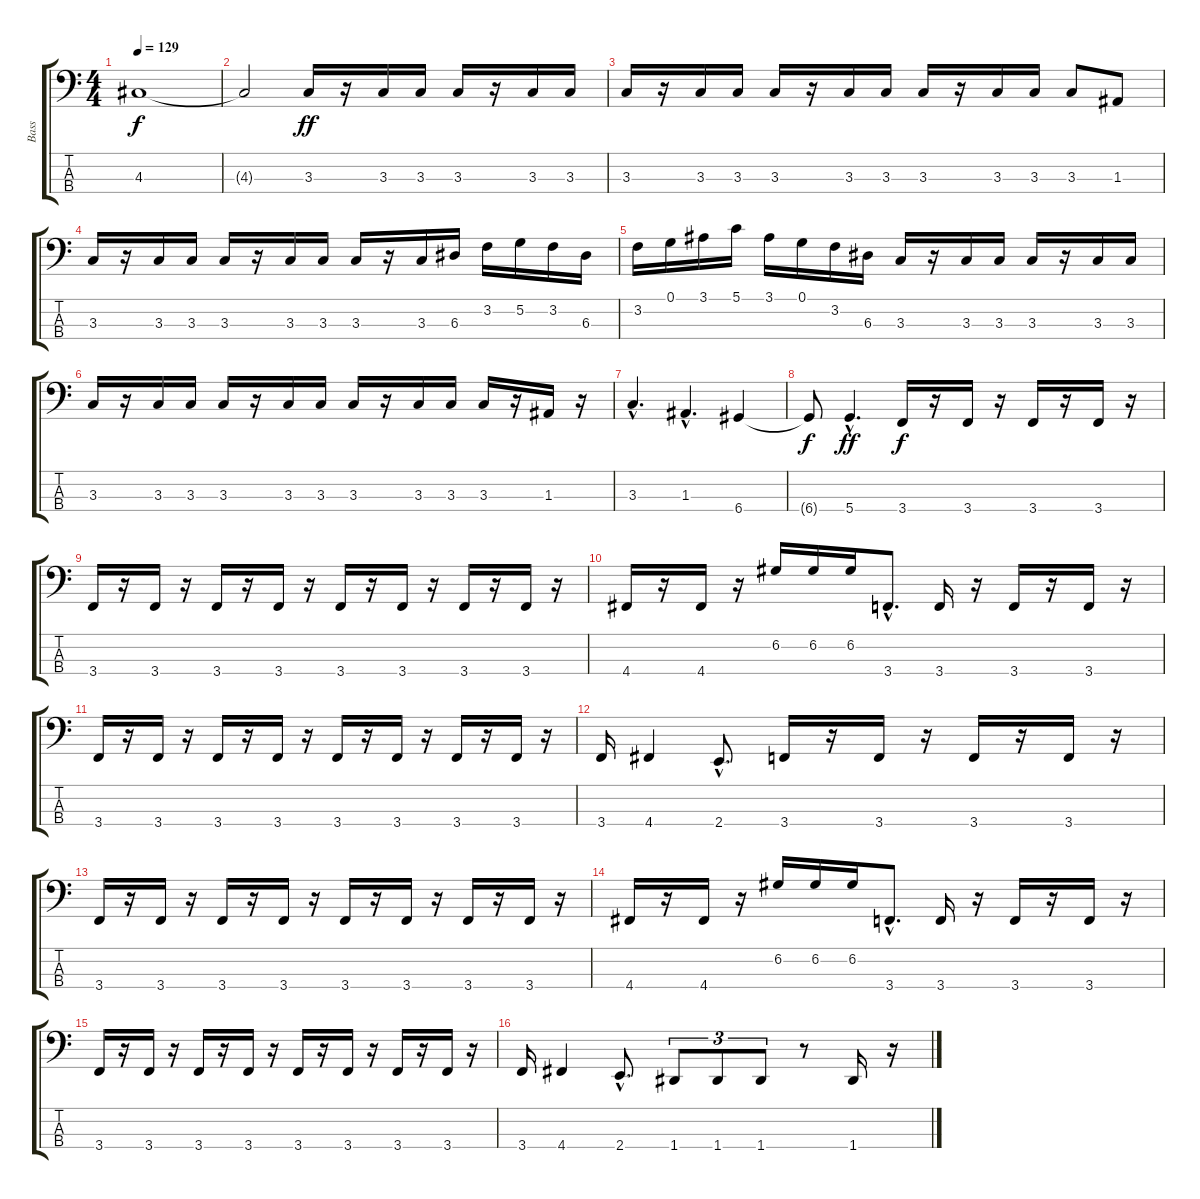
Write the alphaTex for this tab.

\track ("Bass" "Bass") {instrument electricbasspick}
\staff {score tabs}
\tuning (G2 D2 A1 D1) {hide}
\ts (4 4)
\tempo 129
\clef f4
\ks c
4.3{t}.1{dy f} |
4.3{t}.2 3.3.16{dy ff} r.16 3.3.16 3.3.16 3.3.16 r.16 3.3.16 3.3.16 |
3.3.16 r.16 3.3.16 3.3.16 3.3.16 r.16 3.3.16 3.3.16 3.3.16 r.16 3.3.16 3.3.16 3.3.8 1.3.8 |
3.3.16 r.16 3.3.16 3.3.16 3.3.16 r.16 3.3.16 3.3.16 3.3.16 r.16 3.3.16 6.3.16 3.2.16 5.2.16 3.2.16 6.3.16 |
3.2.16 0.1.16 3.1.16 5.1.16 3.1.16 0.1.16 3.2.16 6.3.16 3.3.16 r.16 3.3.16 3.3.16 3.3.16 r.16 3.3.16 3.3.16 |
3.3.16 r.16 3.3.16 3.3.16 3.3.16 r.16 3.3.16 3.3.16 3.3.16 r.16 3.3.16 3.3.16 3.3.16 r.16 1.3.16 r.16 |
3.3{hac}.4{d} 1.3{hac}.4{d} 6.4.4 |
6.4{t}.8{dy f} 5.4{hac}.4{d dy ff} 3.4.16{dy f} r.16 3.4.16 r.16 3.4.16 r.16 3.4.16 r.16 |
3.4.16 r.16 3.4.16 r.16 3.4.16 r.16 3.4.16 r.16 3.4.16 r.16 3.4.16 r.16 3.4.16 r.16 3.4.16 r.16 |
4.4.16 r.16 4.4.16 r.16 6.2.16 6.2.16 6.2.16 3.4{hac}.8{d} 3.4.16 r.16 3.4.16 r.16 3.4.16 r.16 |
3.4.16 r.16 3.4.16 r.16 3.4.16 r.16 3.4.16 r.16 3.4.16 r.16 3.4.16 r.16 3.4.16 r.16 3.4.16 r.16 |
3.4.16 4.4.4 2.4{hac}.8{d} 3.4.16 r.16 3.4.16 r.16 3.4.16 r.16 3.4.16 r.16 |
3.4.16 r.16 3.4.16 r.16 3.4.16 r.16 3.4.16 r.16 3.4.16 r.16 3.4.16 r.16 3.4.16 r.16 3.4.16 r.16 |
4.4.16 r.16 4.4.16 r.16 6.2.16 6.2.16 6.2.16 3.4{hac}.8{d} 3.4.16 r.16 3.4.16 r.16 3.4.16 r.16 |
3.4.16 r.16 3.4.16 r.16 3.4.16 r.16 3.4.16 r.16 3.4.16 r.16 3.4.16 r.16 3.4.16 r.16 3.4.16 r.16 |
3.4.16 4.4.4 2.4{hac}.8{d} 1.4.8{tu (3 2)} 1.4.8{tu (3 2)} 1.4.8{tu (3 2)} r.8 1.4.16 r.16
